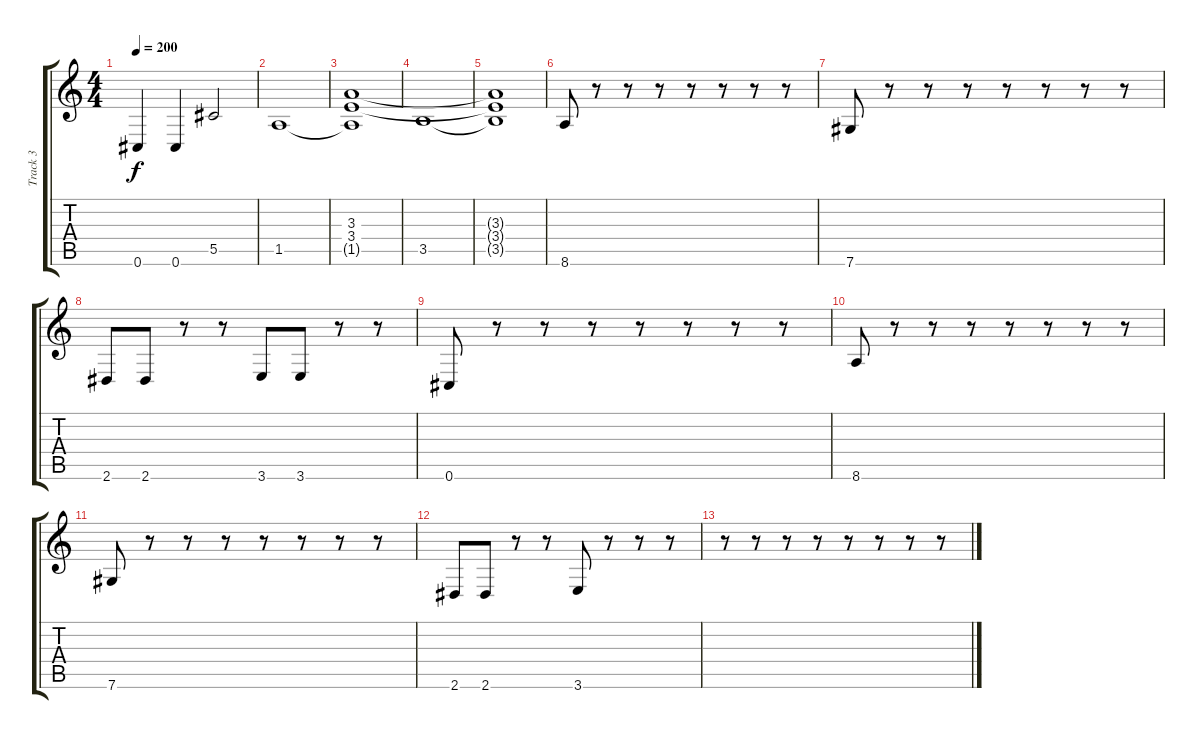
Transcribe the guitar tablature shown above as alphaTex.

\track ("Track 3" "Track 3") {instrument electricbassfinger}
\staff {score tabs}
\tuning (Eb4 Bb3 Gb3 Db3 Ab2 Db2) {hide}
\ts (4 4)
\tempo 200
\clef g2
\ks c
0.6{t}.4{dy f} 0.6.4 5.5.2 |
1.5.1 |
(3.3 3.4 1.5{t}).1 |
3.5.1 |
(3.3{t} 3.4{t} 3.5{t}).1 |
8.6.8 r.8 r.8 r.8 r.8 r.8 r.8 r.8 |
7.6.8 r.8 r.8 r.8 r.8 r.8 r.8 r.8 |
2.6.8 2.6.8 r.8 r.8 3.6.8 3.6.8 r.8 r.8 |
0.6.8 r.8 r.8 r.8 r.8 r.8 r.8 r.8 |
8.6.8 r.8 r.8 r.8 r.8 r.8 r.8 r.8 |
7.6.8 r.8 r.8 r.8 r.8 r.8 r.8 r.8 |
2.6.8 2.6.8 r.8 r.8 3.6.8 r.8 r.8 r.8 |
r.8 r.8 r.8 r.8 r.8 r.8 r.8 r.8
